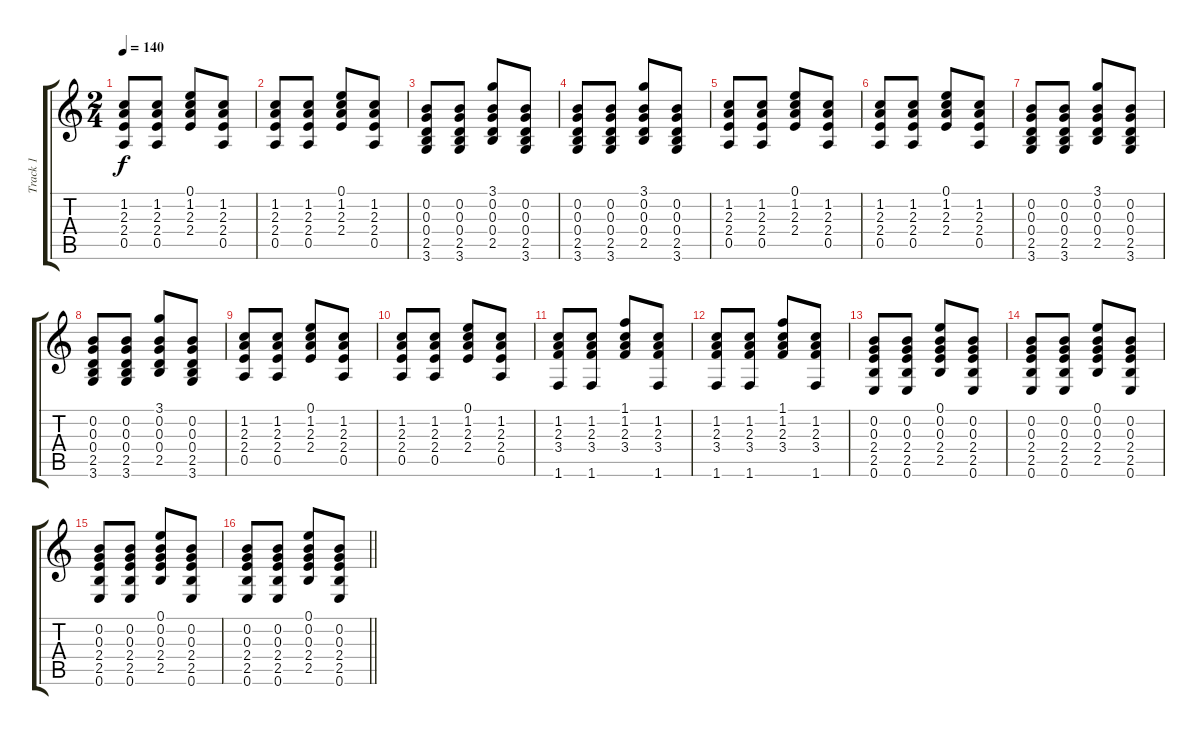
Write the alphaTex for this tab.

\track ("Track 1" "Track 1") {instrument acousticguitarsteel}
\staff {score tabs}
\tuning (E4 B3 G3 D3 A2 E2) {hide}
\ts (2 4)
\tempo 140
\clef g2
\ks c
(1.2 2.3 2.4 0.5).8{dy f volume 12} (1.2 2.3 2.4 0.5).8 (0.1 1.2 2.3 2.4).8 (1.2 2.3 2.4 0.5).8 |
(1.2 2.3 2.4 0.5).8 (1.2 2.3 2.4 0.5).8 (0.1 1.2 2.3 2.4).8 (1.2 2.3 2.4 0.5).8 |
(0.2 0.3 0.4 2.5 3.6).8 (0.2 0.3 0.4 2.5 3.6).8 (3.1 0.2 0.3 0.4 2.5).8 (0.2 0.3 0.4 2.5 3.6).8 |
(0.2 0.3 0.4 2.5 3.6).8 (0.2 0.3 0.4 2.5 3.6).8 (3.1 0.2 0.3 0.4 2.5).8 (0.2 0.3 0.4 2.5 3.6).8 |
(1.2 2.3 2.4 0.5).8{volume 12} (1.2 2.3 2.4 0.5).8 (0.1 1.2 2.3 2.4).8 (1.2 2.3 2.4 0.5).8 |
(1.2 2.3 2.4 0.5).8 (1.2 2.3 2.4 0.5).8 (0.1 1.2 2.3 2.4).8 (1.2 2.3 2.4 0.5).8 |
(0.2 0.3 0.4 2.5 3.6).8 (0.2 0.3 0.4 2.5 3.6).8 (3.1 0.2 0.3 0.4 2.5).8 (0.2 0.3 0.4 2.5 3.6).8 |
(0.2 0.3 0.4 2.5 3.6).8 (0.2 0.3 0.4 2.5 3.6).8 (3.1 0.2 0.3 0.4 2.5).8 (0.2 0.3 0.4 2.5 3.6).8 |
(1.2 2.3 2.4 0.5).8{volume 12} (1.2 2.3 2.4 0.5).8 (0.1 1.2 2.3 2.4).8 (1.2 2.3 2.4 0.5).8 |
(1.2 2.3 2.4 0.5).8 (1.2 2.3 2.4 0.5).8 (0.1 1.2 2.3 2.4).8 (1.2 2.3 2.4 0.5).8 |
(1.2 2.3 3.4 1.6).8 (1.2 2.3 3.4 1.6).8 (1.1 1.2 2.3 3.4).8 (1.2 2.3 3.4 1.6).8 |
(1.2 2.3 3.4 1.6).8 (1.2 2.3 3.4 1.6).8 (1.1 1.2 2.3 3.4).8 (1.2 2.3 3.4 1.6).8 |
(0.2 0.3 2.4 2.5 0.6).8 (0.2 0.3 2.4 2.5 0.6).8 (0.1 0.2 0.3 2.4 2.5).8 (0.2 0.3 2.4 2.5 0.6).8 |
(0.2 0.3 2.4 2.5 0.6).8 (0.2 0.3 2.4 2.5 0.6).8 (0.1 0.2 0.3 2.4 2.5).8 (0.2 0.3 2.4 2.5 0.6).8 |
(0.2 0.3 2.4 2.5 0.6).8 (0.2 0.3 2.4 2.5 0.6).8 (0.1 0.2 0.3 2.4 2.5).8 (0.2 0.3 2.4 2.5 0.6).8 |
\barLineRight lightlight
(0.2 0.3 2.4 2.5 0.6).8 (0.2 0.3 2.4 2.5 0.6).8 (0.1 0.2 0.3 2.4 2.5).8 (0.2 0.3 2.4 2.5 0.6).8
